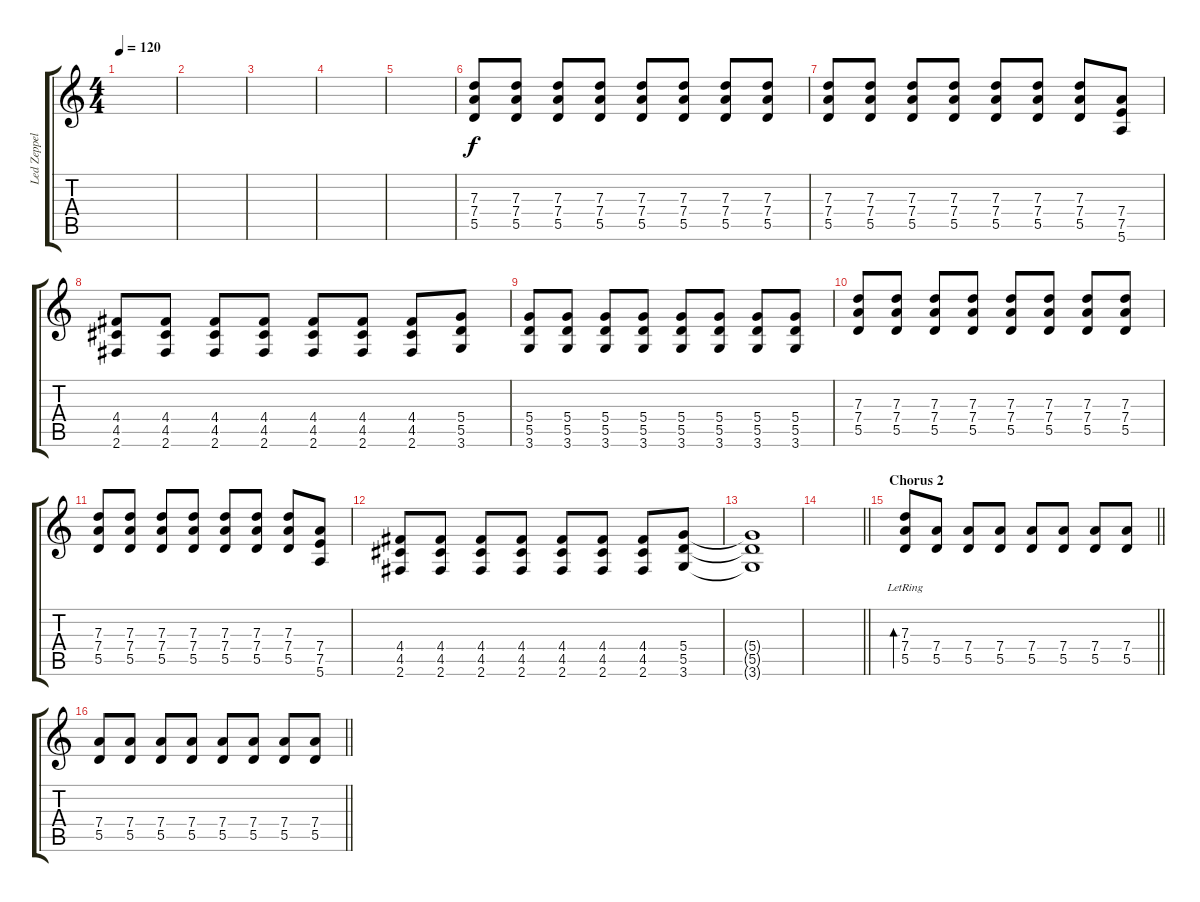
\track ("Led Zeppelin Tuyay(Clean)" "Led Zeppel") {instrument electricguitarclean}
\staff {score tabs}
\tuning (E4 B3 G3 D3 A2 E2) {hide}
\ts (4 4)
\tempo 120
\clef g2
\ks c
|
|
|
|
|
(7.3 7.4 5.5).8 (7.3 7.4 5.5).8 (7.3 7.4 5.5).8 (7.3 7.4 5.5).8 (7.3 7.4 5.5).8 (7.3 7.4 5.5).8 (7.3 7.4 5.5).8 (7.3 7.4 5.5).8 |
(7.3 7.4 5.5).8 (7.3 7.4 5.5).8 (7.3 7.4 5.5).8 (7.3 7.4 5.5).8 (7.3 7.4 5.5).8 (7.3 7.4 5.5).8 (7.3 7.4 5.5).8 (7.4 7.5 5.6).8 |
(4.4 4.5 2.6).8 (4.4 4.5 2.6).8 (4.4 4.5 2.6).8 (4.4 4.5 2.6).8 (4.4 4.5 2.6).8 (4.4 4.5 2.6).8 (4.4 4.5 2.6).8 (5.4 5.5 3.6).8 |
(5.4 5.5 3.6).8 (5.4 5.5 3.6).8 (5.4 5.5 3.6).8 (5.4 5.5 3.6).8 (5.4 5.5 3.6).8 (5.4 5.5 3.6).8 (5.4 5.5 3.6).8 (5.4 5.5 3.6).8 |
(7.3 7.4 5.5).8 (7.3 7.4 5.5).8 (7.3 7.4 5.5).8 (7.3 7.4 5.5).8 (7.3 7.4 5.5).8 (7.3 7.4 5.5).8 (7.3 7.4 5.5).8 (7.3 7.4 5.5).8 |
(7.3 7.4 5.5).8 (7.3 7.4 5.5).8 (7.3 7.4 5.5).8 (7.3 7.4 5.5).8 (7.3 7.4 5.5).8 (7.3 7.4 5.5).8 (7.3 7.4 5.5).8 (7.4 7.5 5.6).8 |
(4.4 4.5 2.6).8 (4.4 4.5 2.6).8 (4.4 4.5 2.6).8 (4.4 4.5 2.6).8 (4.4 4.5 2.6).8 (4.4 4.5 2.6).8 (4.4 4.5 2.6).8 (5.4 5.5 3.6).8 |
(5.4{t} 5.5{t} 3.6{t}).1 |
\barLineRight lightlight
|
\section ("" "Chorus 2")
\barLineRight lightlight
(7.3{lr} 7.4 5.5).8{bd 60} (7.4 5.5).8 (7.4 5.5).8 (7.4 5.5).8 (7.4 5.5).8 (7.4 5.5).8 (7.4 5.5).8 (7.4 5.5).8 |
\barLineRight lightlight
(7.4 5.5).8 (7.4 5.5).8 (7.4 5.5).8 (7.4 5.5).8 (7.4 5.5).8 (7.4 5.5).8 (7.4 5.5).8 (7.4 5.5).8
